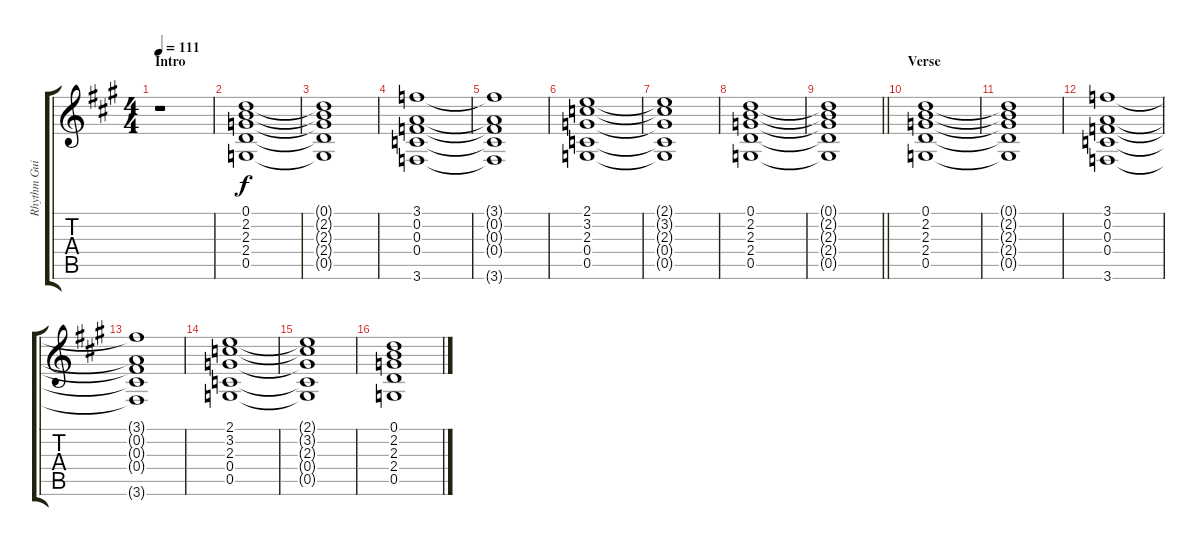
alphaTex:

\track ("Rhythm Guitar - R" "Rhythm Gui") {instrument distortionguitar}
\staff {score tabs}
\tuning (D4 A3 F3 C3 G2 D2) {hide}
\ts (4 4)
\section ("" "Intro")
\tempo 111
\clef g2
\ks a
r.1{dy f instrument distortionguitar} |
(0.1 2.2 2.3 2.4 0.5).1 |
(0.1{t} 2.2{t} 2.3{t} 2.4{t} 0.5{t}).1 |
(3.1 0.2 0.3 0.4 3.6).1 |
(3.1{t} 0.2{t} 0.3{t} 0.4{t} 3.6{t}).1 |
(2.1 3.2 2.3 0.4 0.5).1 |
(2.1{t} 3.2{t} 2.3{t} 0.4{t} 0.5{t}).1 |
(0.1 2.2 2.3 2.4 0.5).1 |
\barLineRight lightlight
(0.1{t} 2.2{t} 2.3{t} 2.4{t} 0.5{t}).1 |
\section ("" "Verse")
(0.1 2.2 2.3 2.4 0.5).1 |
(0.1{t} 2.2{t} 2.3{t} 2.4{t} 0.5{t}).1 |
(3.1 0.2 0.3 0.4 3.6).1 |
(3.1{t} 0.2{t} 0.3{t} 0.4{t} 3.6{t}).1 |
(2.1 3.2 2.3 0.4 0.5).1 |
(2.1{t} 3.2{t} 2.3{t} 0.4{t} 0.5{t}).1 |
(0.1 2.2 2.3 2.4 0.5).1
